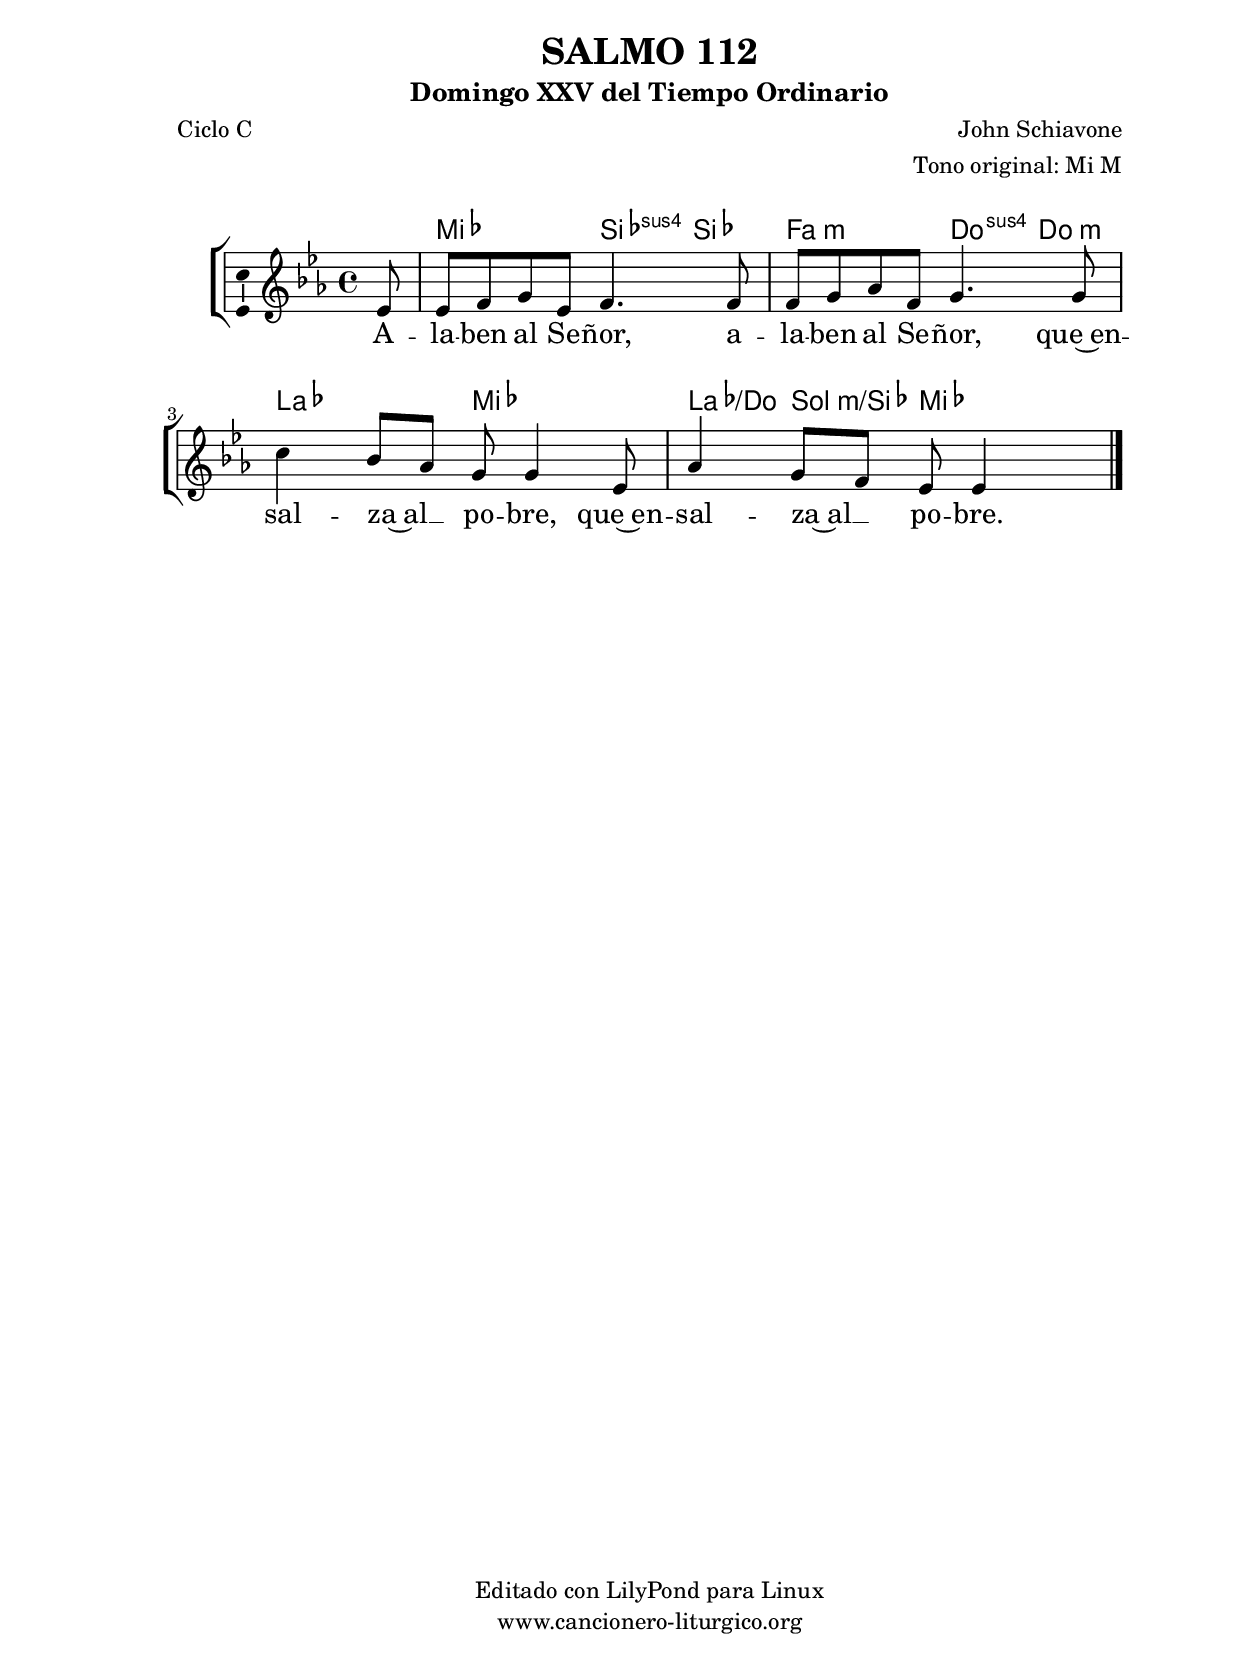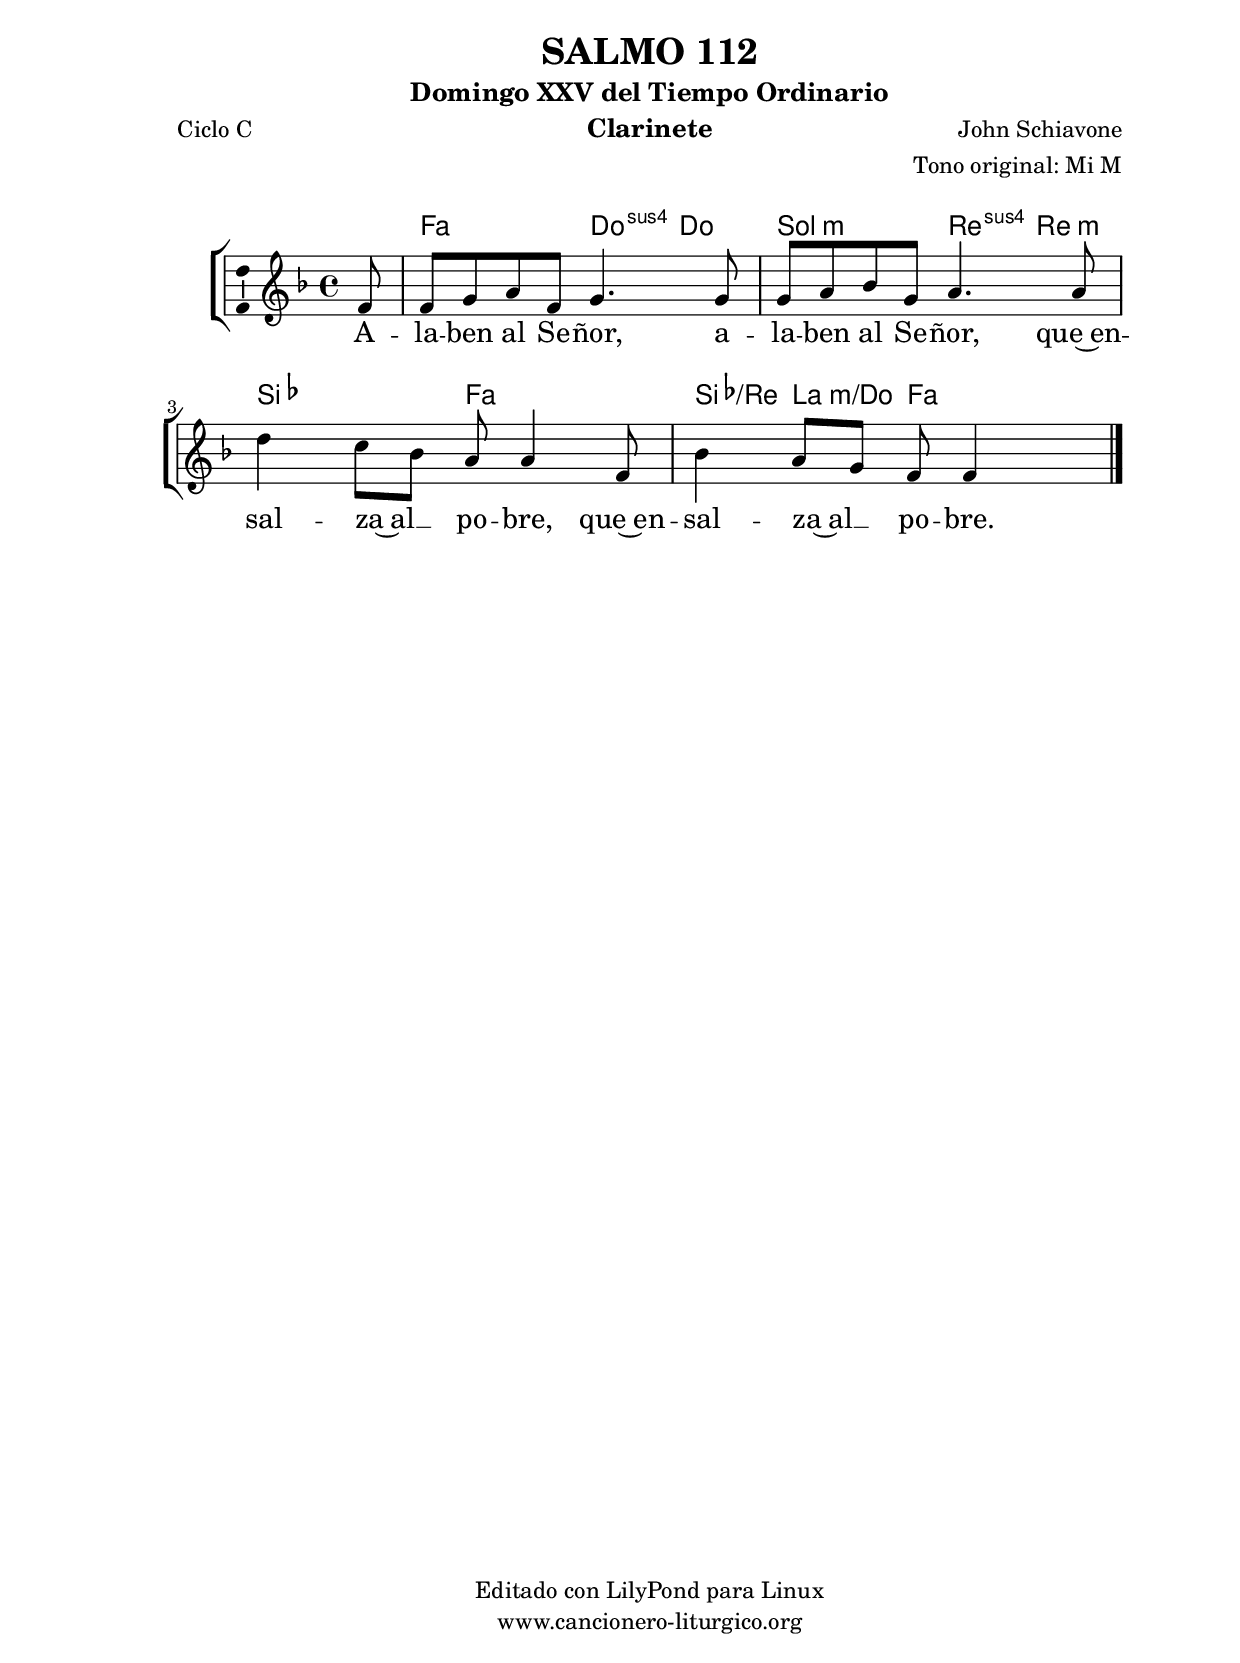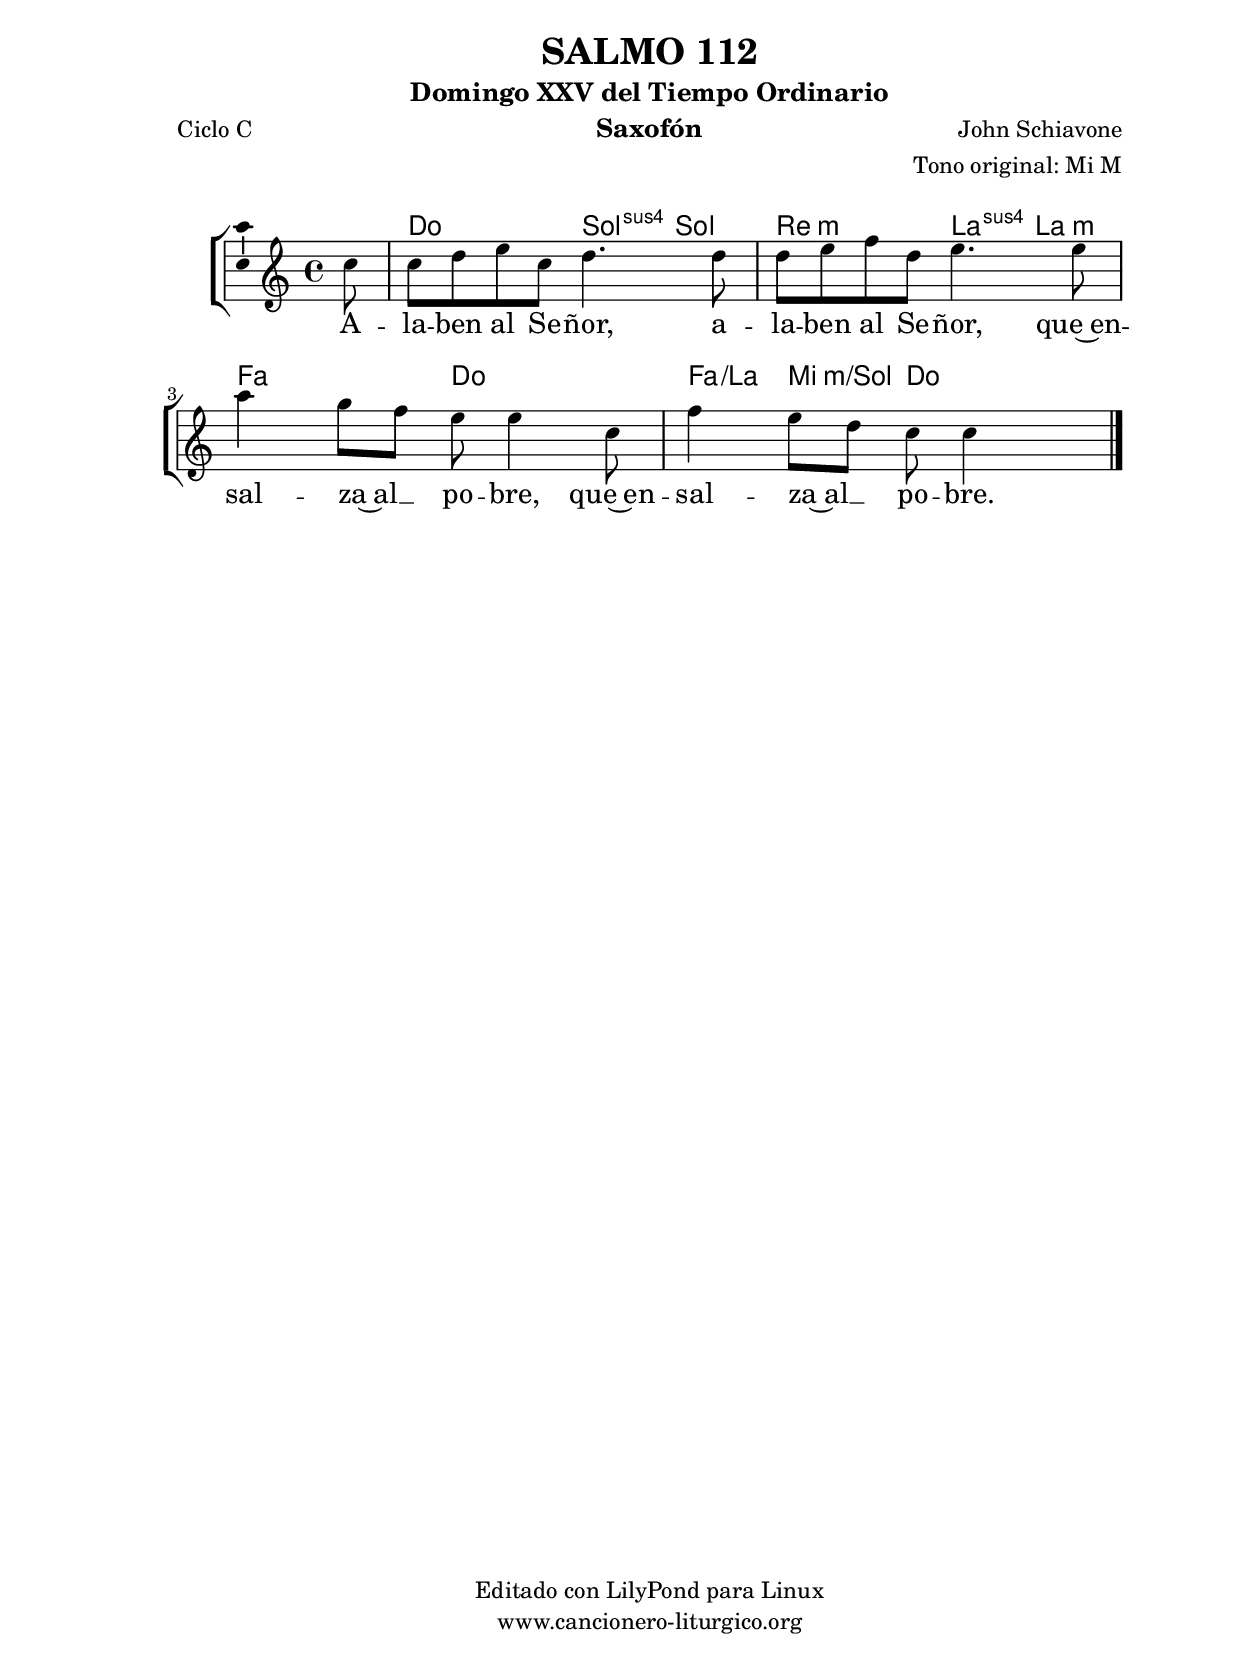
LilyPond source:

%
%para convertir .midi en .wav:
%timidity filename.midi -Ow -o finename.wav
%
%
%Para convertir de .wav a .mp3:
%lame -h -m j filename.wav
%
%
%para escuchar el midi:
%timidity nombrefichero.midi
%


%versión de lilypond para la que se ha escrito esta partitura:
\version "2.16.0"

	%Tamaño papel
	#(set-default-paper-size "a4")
	%Tamaño partitura
	#(set-global-staff-size 20)
	%No responde al pulsar sobre una nota
	#(ly:set-option 'point-and-click #f)

%parámetros del encabezamiento:
\header {
	title = "SALMO 112"
	subtitle = "Domingo XXV del Tiempo Ordinario"
	composer = "John Schiavone"
	poet = "Ciclo C"
	meter = ""
	arranger = "Tono original: Mi M"
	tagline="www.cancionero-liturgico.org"
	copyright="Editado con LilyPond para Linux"
	}

%parámetros asociados al papel:
\paper  {
	oddHeaderMarkup = \markup {\fill-line { \on-the-fly #not-first-page \fromproperty #'header:title \on-the-fly #not-first-page \fromproperty #'header:composer }}
	evenHeaderMarkup = \markup {\fill-line { \fromproperty #'header:composer \fromproperty #'header:title }}
	#(set-paper-size "a4")
	print-page-number = ##f
	first-page-number = 1
	print-first-page-number = ##f
%	head-separation = 3.0 \cm
	top-margin = 2.0 \cm
	bottom-margin = 0.5\cm
%%%	bottom-margin = -1.0\cm
	left-margin = 3.0 \cm
	line-width = 16.0 \cm 
	indent = 8\mm
	interscoreline = 2.\mm
	between-system-space = 15\mm
%	para que las partituras no llenen la hoja:
	ragged-bottom = ##t
%	idem para la última hoja:
	ragged-last-bottom = ##f
%	para que las partituras llenen el ancho del papel:
	ragged-last = ##f
	after-title-space = 2.5 \cm
%page-count=1
%system-count=8

	%Flexible Vertical Spacing
%	markup-markup-spacing =
%	#'((basic-distance . 15) (minimum-distance . 15) (padding . 3))
	markup-system-spacing =
	#'((basic-distance . 15) (minimum-distance . 15) (padding . 3))
	system-system-spacing =
	#'((basic-distance . 15) (minimum-distance . 15) (padding . 3))
	score-system-spacing =
	#'((basic-distance . 15) (minimum-distance . 15) (padding . 5))
%	top-system-spacing = % header
%	#'((basic-distance . 8) (minimum-distance . 0) (padding . 3))
%	top-markup-spacing =
%	#'((basic-distance . 20) (minimum-distance . 20) (padding . 3))
	last-bottom-spacing = % footer
	#'((basic-distance . 5) (minimum-distance . 5) (padding . 3))
%	score-markup-spacing =
%	#'((basic-distance . 16) (minimum-distance . 13) (padding . 3))

	}


%parámetros que afectan a toda la partitura:
global =  {
	%clave de sol (G):
	\clef G
	%armadura:
	\transpose e ees
	\key e \major
	\tempo 4=96
	\set Score.tempoHideNote = ##t
	}


acordes = {
	\italianChords
	\chordmode {
	\transpose e ees
{

s8
e2 b4:sus4 b fis2:m cis4:sus4 cis:m a2 e a4/cis gis:m/b e s4

	}
	}
}

melodia = 
	\transpose e ees
{
	\relative c'{

\time 4/4

\partial8
e8
e8 fis gis e fis4. fis8
fis8 gis a fis gis4. gis8
cis4 b8 a gis gis4 e8
a4 gis8 fis e e4 s8

	\bar "|."
	}
	}


texto = \lyricmode {
A -- la -- ben al Se -- ñor,
a -- la -- ben al Se -- ñor,
que~en -- sal -- za~al __ _ po -- bre,
que~en -- sal -- za~al __ _ po -- bre.
	}


acordesStaff = \context ChordNames = acordesStaff <<
	\set chordChanges = ##t
	\acordes
	>>


vozStaff = \context Voice = vozStaff
\with {\consists "Ambitus_engraver"}
<<
%	\set Staff.instrumentName = ""
%	\set Staff.shortInstrumentName = ""
%	\set Staff.midiInstrument = #"clarinet"
%	\set Staff.midiInstrument = #"cello"
%	\set Staff.midiInstrument = #"flute"
	\set Staff.midiInstrument = #"electric guitar (jazz)"
%	\set Staff.midiInstrument = #"english horn"
%	\set Staff.midiInstrument = #"violin"
%	\set Staff.midiInstrument = #"glockenspiel"
	\set Staff.midiMinimumVolume = #0.7
	\set Staff.midiMaximumVolume = #0.9
	\global
	\melodia
	>>


textoStaff = \context Lyrics = textoStaff <<
	\lyricsto vozStaff \texto
	>>

\book {
	\score {
		\context ChoirStaff {
			\override StaffGroup.SystemStartBracket #'collapse-height = #1
			\override Score.SystemStartBar #'collapse-height = #1
			<<
			\acordesStaff
			\vozStaff
			\textoStaff
			>>
			}
		\layout {
	    		\context {
				\Lyrics
				\override LyricText #'font-size = #2
				}
	   		 \context {
				\Score
				%fontSize = #3
				\override StaffSymbol #'staff-space = #(magstep +3)
				%\override Beam #'thickness = #0.55
				%\override SpacingSpanner #'spacing-increment = #1.0
				%\override Slur #'height-limit = #1.5
				}
			}
		}
	\score {
		\unfoldRepeats
		\context ChoirStaff {
			<<
			\acordesStaff
			\vozStaff
			>>
			}
		\midi {
	  		\context {
	  			\Score
				tempoWholesPerMinute = #(ly:make-moment 70 4)
				}
			}
		}
	}

%Partitura para clarinete
#(define output-suffix "C")
\book {
	\header{
		instrument = "Clarinete"
		}
	\score {
		\context ChoirStaff {
			\override StaffGroup.SystemStartBracket #'collapse-height = #1
			\override Score.SystemStartBar #'collapse-height = #1
\transpose c d
			<<
			\acordesStaff
			\vozStaff
			\textoStaff
			>>
			}
		\layout {
	    		\context {
				\Lyrics
				\override LyricText #'font-size = #2
				}
	   		 \context {
				\Score
				%fontSize = #3
				\override StaffSymbol #'staff-space = #(magstep +3)
				%\override Beam #'thickness = #0.55
				%\override SpacingSpanner #'spacing-increment = #1.0
				%\override Slur #'height-limit = #1.5
				}
			}
		}
	}

%Partitura para saxofón
#(define output-suffix "S")
\book {
	\header{
		instrument = "Saxofón"
		}
	\score {
		\context ChoirStaff {
			\override StaffGroup.SystemStartBracket #'collapse-height = #1
			\override Score.SystemStartBar #'collapse-height = #1
\transpose c a
			<<
			\acordesStaff
			\vozStaff
			\textoStaff
			>>
			}
		\layout {
	    		\context {
				\Lyrics
				\override LyricText #'font-size = #2
				}
	   		 \context {
				\Score
				%fontSize = #3
				\override StaffSymbol #'staff-space = #(magstep +3)
				%\override Beam #'thickness = #0.55
				%\override SpacingSpanner #'spacing-increment = #1.0
				%\override Slur #'height-limit = #1.5
				}
			}
		}
	}

